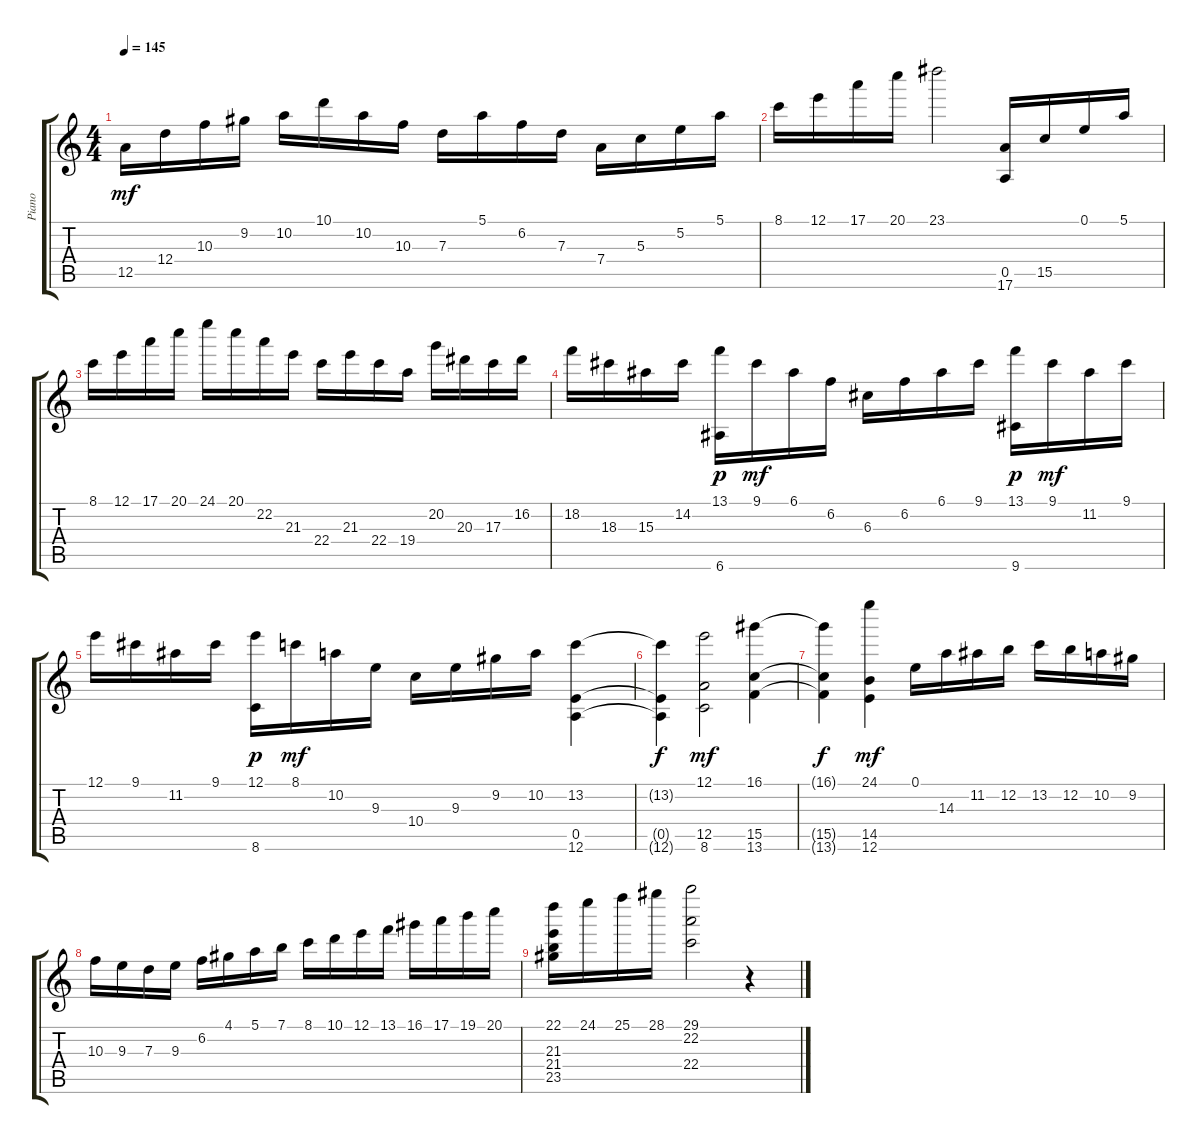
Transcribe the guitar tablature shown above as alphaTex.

\track ("Piano" "Piano") {instrument electricpiano1}
\staff {score tabs}
\tuning (E5 B4 G4 D4 A3 E3) {hide}
\ts (4 4)
\tempo 145
\clef g2
\ks c
12.5.16{dy mf} 12.4.16 10.3.16 9.2.16 10.2.16 10.1.16 10.2.16 10.3.16 7.3.16 5.1.16 6.2.16 7.3.16 7.4.16{volume 12 balance 8} 5.3.16 5.2.16 5.1.16 |
8.1.16 12.1.16 17.1.16 20.1.16 23.1.2 (0.5 17.6).16{volume 12 balance 8} 15.5.16 0.1.16 5.1.16 |
8.1.16 12.1.16 17.1.16 20.1.16 24.1.16 20.1.16 22.2.16 21.3.16 22.4.16 21.3.16 22.4.16 19.4.16 20.2.16{volume 12 balance 8} 20.3.16 17.3.16 16.2.16 |
18.2.16 18.3.16 15.3.16 14.2.16 (13.1 6.6).16{dy p} 9.1.16{dy mf} 6.1.16 6.2.16 6.3.16 6.2.16 6.1.16 9.1.16 (13.1 9.6).16{dy p volume 12 balance 8} 9.1.16{dy mf} 11.2.16 9.1.16 |
12.1.16 9.1.16 11.2.16 9.1.16 (12.1 8.6).16{dy p} 8.1.16{dy mf} 10.2.16 9.3.16 10.4.16 9.3.16 9.2.16 10.2.16 (13.2 0.5 12.6).4{volume 12 balance 8} |
(13.2{t} 0.5{t} 12.6{t}).4{dy f} (12.1 12.5 8.6).2{dy mf} (16.1 15.5 13.6).4{volume 12 balance 8} |
(16.1{t} 15.5{t} 13.6{t}).4{dy f} (24.1 14.5 12.6).4{dy mf} 0.1.16 14.3.16 11.2.16 12.2.16 13.2.16{volume 12 balance 8} 12.2.16 10.2.16 9.2.16 |
10.3.16 9.3.16 7.3.16 9.3.16 6.2.16 4.1.16 5.1.16 7.1.16 8.1.16 10.1.16 12.1.16 13.1.16 16.1.16{volume 12 balance 8} 17.1.16 19.1.16 20.1.16 |
(22.1 21.3 21.4 23.5).16 24.1.16 25.1.16 28.1.16 (29.1 22.2 22.4).2 r.4
